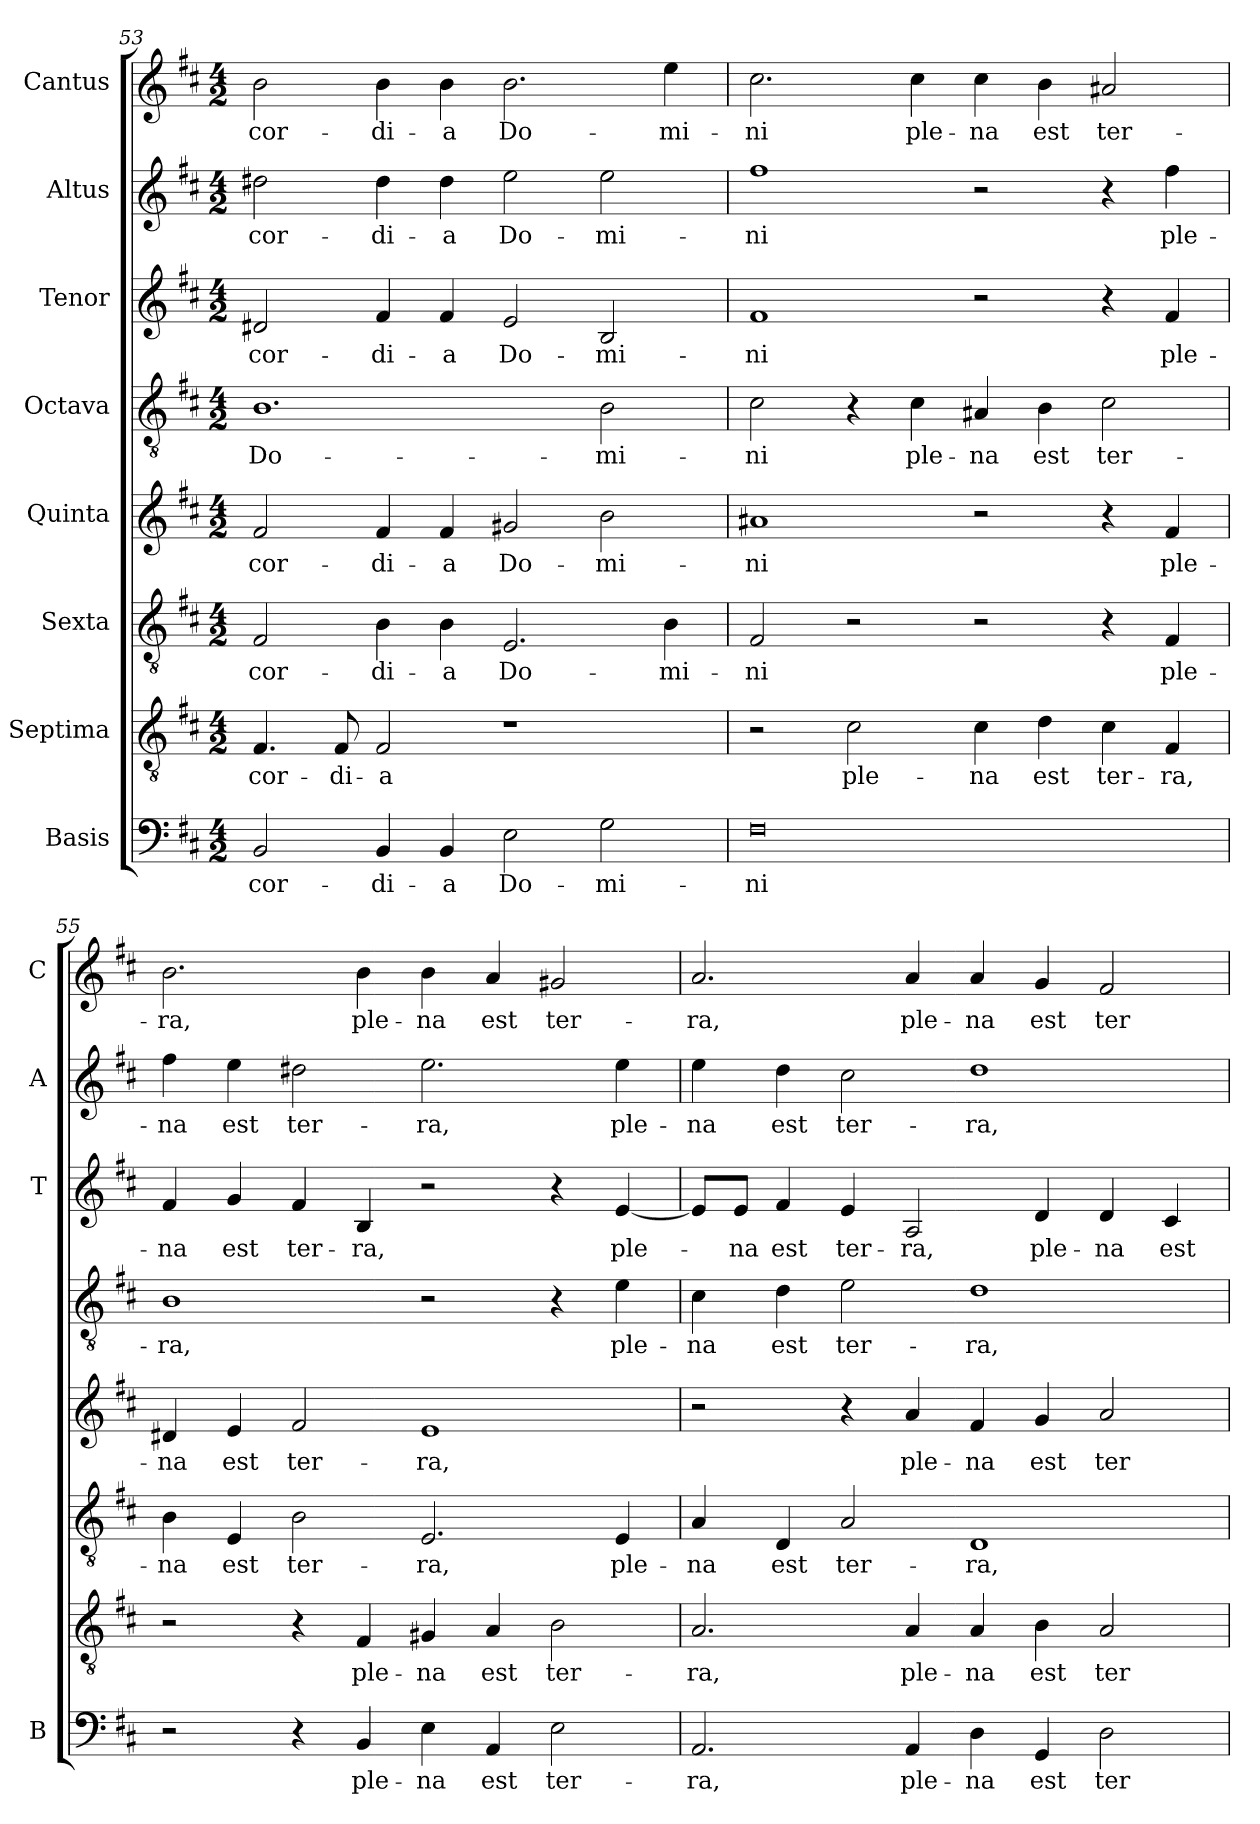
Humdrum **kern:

**kern	**text	**kern	**text	**kern	**text	**kern	**text	**kern	**text	**kern	**text	**kern	**text	**kern	**text
*part8	*part8	*part7	*part7	*part6	*part6	*part5	*part5	*part4	*part4	*part3	*part3	*part2	*part2	*part1	*part1
*staff8	*staff8	*staff7	*staff7	*staff6	*staff6	*staff5	*staff5	*staff4	*staff4	*staff3	*staff3	*staff2	*staff2	*staff1	*staff1
*I"Basis	*	*I"Septima	*	*I"Sexta	*	*I"Quinta	*	*I"Octava	*	*I"Tenor	*	*I"Altus	*	*I"Cantus	*
*I'B	*	*	*	*	*	*	*	*	*	*I'T	*	*I'A	*	*I'C	*
*clefF4	*	*clefGv2	*	*clefGv2	*	*clefG2	*	*clefGv2	*	*clefG2	*	*clefG2	*	*clefG2	*
*k[f#c#]	*	*k[f#c#]	*	*k[f#c#]	*	*k[f#c#]	*	*k[f#c#]	*	*k[f#c#]	*	*k[f#c#]	*	*k[f#c#]	*
*D:	*	*D:	*	*D:	*	*D:	*	*D:	*	*D:	*	*D:	*	*D:	*
*M4/2	*	*M4/2	*	*M4/2	*	*M4/2	*	*M4/2	*	*M4/2	*	*M4/2	*	*M4/2	*
=53	=53	=53	=53	=53	=53	=53	=53	=53	=53	=53	=53	=53	=53	=53	=53
!	!LO:LY:b	!	!LO:LY:b	!	!LO:LY:b	!	!LO:LY:b	!	!LO:LY:b	!	!LO:LY:b	!	!LO:LY:b	!	!LO:LY:b
2BB/	-cor-	4.F#/	-cor-	2F#/	-cor-	2f#/	-cor-	1.B	Do-	2d#X/	-cor-	2dd#X\	-cor-	2b\	-cor-
!	!	!	!LO:LY:b	!	!	!	!	!	!	!	!	!	!	!	!
.	.	8F#/	-di-	.	.	.	.	.	.	.	.	.	.	.	.
!	!LO:LY:b	!	!LO:LY:b	!	!LO:LY:b	!	!LO:LY:b	!	!	!	!LO:LY:b	!	!LO:LY:b	!	!LO:LY:b
4BB/	-di-	2F#/	-a	4B\	-di-	4f#/	-di-	.	.	4f#/	-di-	4dd#\	-di-	4b\	-di-
!	!LO:LY:b	!	!	!	!LO:LY:b	!	!LO:LY:b	!	!	!	!LO:LY:b	!	!LO:LY:b	!	!LO:LY:b
4BB/	-a	.	.	4B\	-a	4f#/	-a	.	.	4f#/	-a	4dd#\	-a	4b\	-a
!	!LO:LY:b	!	!	!	!LO:LY:b	!	!LO:LY:b	!	!	!	!LO:LY:b	!	!LO:LY:b	!	!LO:LY:b
2E\	Do-	1r	.	2.E/	Do-	2g#X/	Do-	.	.	2e/	Do-	2ee\	Do-	2.b\	Do-
!	!LO:LY:b	!	!	!	!	!	!LO:LY:b	!	!LO:LY:b	!	!LO:LY:b	!	!LO:LY:b	!	!
2G\	-mi-	.	.	.	.	2b\	-mi-	2B\	-mi-	2B/	-mi-	2ee\	-mi-	.	.
!	!	!	!	!	!LO:LY:b	!	!	!	!	!	!	!	!	!	!LO:LY:b
.	.	.	.	4B\	-mi-	.	.	.	.	.	.	.	.	4ee\	-mi-
=54	=54	=54	=54	=54	=54	=54	=54	=54	=54	=54	=54	=54	=54	=54	=54
!	!LO:LY:b	!	!	!	!LO:LY:b	!	!LO:LY:b	!	!LO:LY:b	!	!LO:LY:b	!	!LO:LY:b	!	!LO:LY:b
0F#	-ni	2r	.	2F#/	-ni	1a#X	-ni	2c#\	-ni	1f#	-ni	1ff#	-ni	2.cc#\	-ni
!	!	!	!LO:LY:b	!	!	!	!	!	!	!	!	!	!	!	!
.	.	2c#\	ple-	2r	.	.	.	4r	.	.	.	.	.	.	.
!	!	!	!	!	!	!	!	!	!LO:LY:b	!	!	!	!	!	!LO:LY:b
.	.	.	.	.	.	.	.	4c#\	ple-	.	.	.	.	4cc#\	ple-
!	!	!	!LO:LY:b	!	!	!	!	!	!LO:LY:b	!	!	!	!	!	!LO:LY:b
.	.	4c#\	-na	2r	.	2r	.	4A#X/	-na	2r	.	2r	.	4cc#\	-na
!	!	!	!LO:LY:b	!	!	!	!	!	!LO:LY:b	!	!	!	!	!	!LO:LY:b
.	.	4d\	est	.	.	.	.	4B\	est	.	.	.	.	4b\	est
!	!	!	!LO:LY:b	!	!	!	!	!	!LO:LY:b	!	!	!	!	!	!LO:LY:b
.	.	4c#\	ter-	4r	.	4r	.	2c#\	ter-	4r	.	4r	.	2a#X/	ter-
!	!	!	!LO:LY:b	!	!LO:LY:b	!	!LO:LY:b	!	!	!	!LO:LY:b	!	!LO:LY:b	!	!
.	.	4F#/	-ra,	4F#/	ple-	4f#/	ple-	.	.	4f#/	ple-	4ff#\	ple-	.	.
!!LO:PB:g=z
=55	=55	=55	=55	=55	=55	=55	=55	=55	=55	=55	=55	=55	=55	=55	=55
!	!	!	!	!	!LO:LY:b	!	!LO:LY:b	!	!LO:LY:b	!	!LO:LY:b	!	!LO:LY:b	!	!LO:LY:b
2r	.	2r	.	4B\	-na	4d#X/	-na	1B	-ra,	4f#/	-na	4ff#\	-na	2.b\	-ra,
!	!	!	!	!	!LO:LY:b	!	!LO:LY:b	!	!	!	!LO:LY:b	!	!LO:LY:b	!	!
.	.	.	.	4E/	est	4e/	est	.	.	4g/	est	4ee\	est	.	.
!	!	!	!	!	!LO:LY:b	!	!LO:LY:b	!	!	!	!LO:LY:b	!	!LO:LY:b	!	!
4r	.	4r	.	2B\	ter-	2f#/	ter-	.	.	4f#/	ter-	2dd#X\	ter-	.	.
!	!LO:LY:b	!	!LO:LY:b	!	!	!	!	!	!	!	!LO:LY:b	!	!	!	!LO:LY:b
4BB/	ple-	4F#/	ple-	.	.	.	.	.	.	4B/	-ra,	.	.	4b\	ple-
!	!LO:LY:b	!	!LO:LY:b	!	!LO:LY:b	!	!LO:LY:b	!	!	!	!	!	!LO:LY:b	!	!LO:LY:b
4E\	-na	4G#X/	-na	2.E/	-ra,	1e	-ra,	2r	.	2r	.	2.ee\	-ra,	4b\	-na
!	!LO:LY:b	!	!LO:LY:b	!	!	!	!	!	!	!	!	!	!	!	!LO:LY:b
4AA/	est	4A/	est	.	.	.	.	.	.	.	.	.	.	4a/	est
!	!LO:LY:b	!	!LO:LY:b	!	!	!	!	!	!	!	!	!	!	!	!LO:LY:b
2E\	ter-	2B\	ter-	.	.	.	.	4r	.	4r	.	.	.	2g#X/	ter-
!	!	!	!	!	!LO:LY:b	!	!	!	!LO:LY:b	!	!LO:LY:b	!	!LO:LY:b	!	!
.	.	.	.	4E/	ple-	.	.	4e\	ple-	[4e/	ple-	4ee\	ple-	.	.
=56	=56	=56	=56	=56	=56	=56	=56	=56	=56	=56	=56	=56	=56	=56	=56
!	!LO:LY:b	!	!LO:LY:b	!	!LO:LY:b	!	!	!	!LO:LY:b	!	!	!	!LO:LY:b	!	!LO:LY:b
2.AA/	-ra,	2.A/	-ra,	4A/	-na	2r	.	4c#\	-na	8e/L]	.	4ee\	-na	2.a/	-ra,
!	!	!	!	!	!	!	!	!	!	!	!LO:LY:b	!	!	!	!
.	.	.	.	.	.	.	.	.	.	8e/J	-na	.	.	.	.
!	!	!	!	!	!LO:LY:b	!	!	!	!LO:LY:b	!	!LO:LY:b	!	!LO:LY:b	!	!
.	.	.	.	4D/	est	.	.	4d\	est	4f#/	est	4dd\	est	.	.
!	!	!	!	!	!LO:LY:b	!	!	!	!LO:LY:b	!	!LO:LY:b	!	!LO:LY:b	!	!
.	.	.	.	2A/	ter-	4r	.	2e\	ter-	4e/	ter-	2cc#\	ter-	.	.
!	!LO:LY:b	!	!LO:LY:b	!	!	!	!LO:LY:b	!	!	!	!LO:LY:b	!	!	!	!LO:LY:b
4AA/	ple-	4A/	ple-	.	.	4a/	ple-	.	.	2A/	-ra,	.	.	4a/	ple-
!	!LO:LY:b	!	!LO:LY:b	!	!LO:LY:b	!	!LO:LY:b	!	!LO:LY:b	!	!	!	!LO:LY:b	!	!LO:LY:b
4D\	-na	4A/	-na	1D	-ra,	4f#/	-na	1d	-ra,	.	.	1dd	-ra,	4a/	-na
!	!LO:LY:b	!	!LO:LY:b	!	!	!	!LO:LY:b	!	!	!	!LO:LY:b	!	!	!	!LO:LY:b
4GG/	est	4B\	est	.	.	4g/	est	.	.	4d/	ple-	.	.	4g/	est
!	!LO:LY:b	!	!LO:LY:b	!	!	!	!LO:LY:b	!	!	!	!LO:LY:b	!	!	!	!LO:LY:b
2D\	ter-	2A/	ter-	.	.	2a/	ter-	.	.	4d/	-na	.	.	2f#/	ter-
!	!	!	!	!	!	!	!	!	!	!	!LO:LY:b	!	!	!	!
.	.	.	.	.	.	.	.	.	.	4c#/	est	.	.	.	.
=	=	=	=	=	=	=	=	=	=	=	=	=	=	=	=
*-	*-	*-	*-	*-	*-	*-	*-	*-	*-	*-	*-	*-	*-	*-	*-
